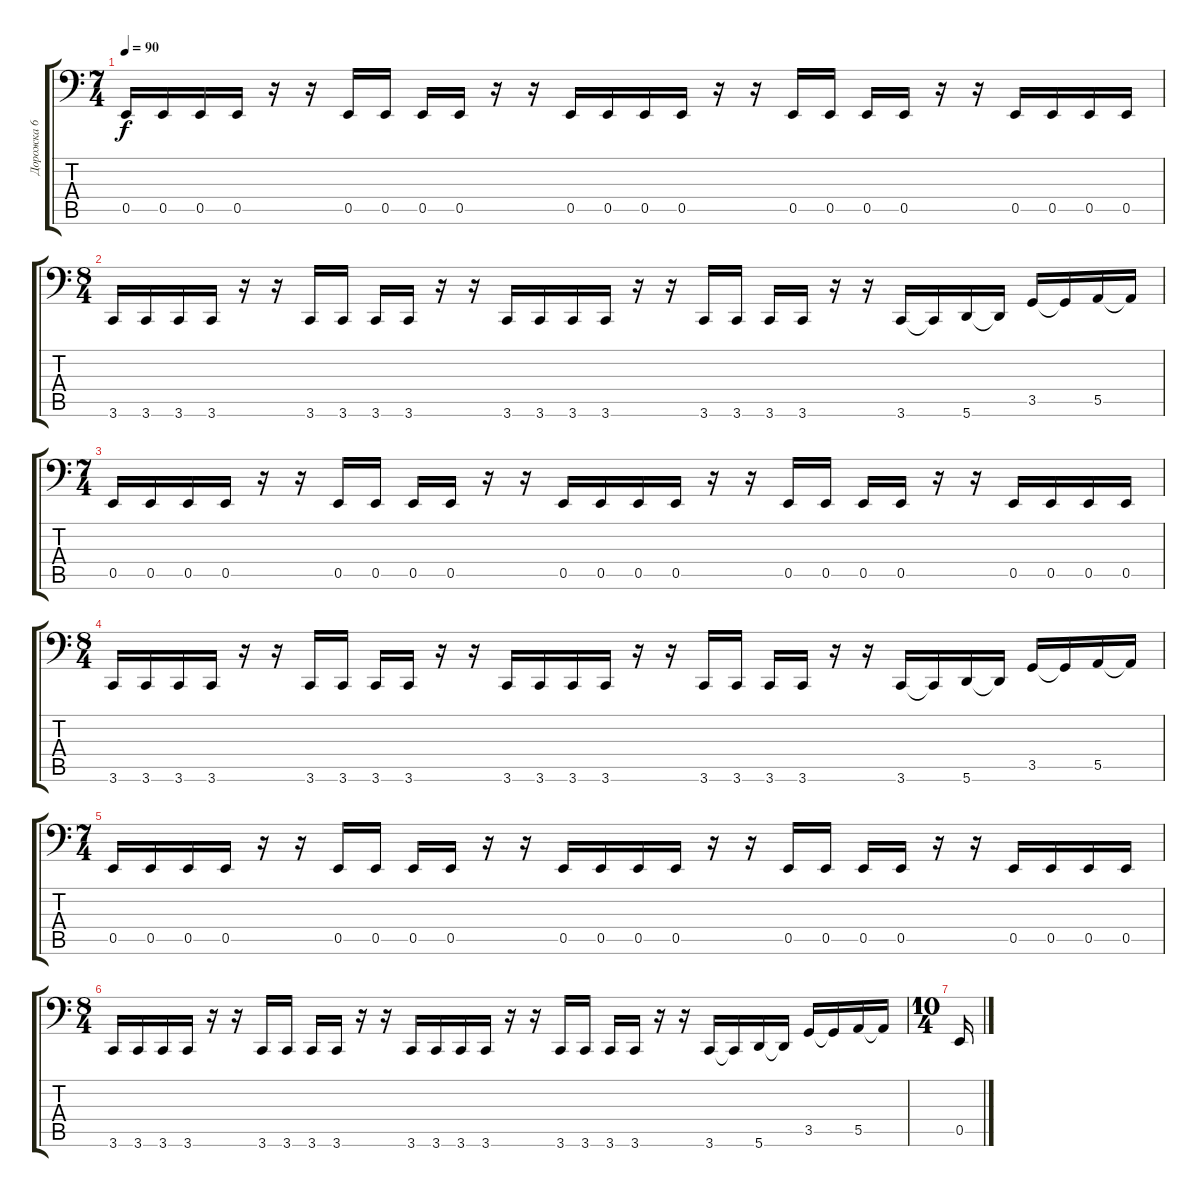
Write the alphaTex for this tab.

\track ("Дорожка 6" "Дорожка 6") {instrument acousticbass}
\staff {score tabs}
\tuning (B2 Gb2 D2 A1 E1 A0) {hide}
\ts (7 4)
\tempo 90
\clef f4
\ks c
0.5.16{dy f} 0.5.16 0.5.16 0.5.16 r.16 r.16 0.5.16 0.5.16 0.5.16 0.5.16 r.16 r.16 0.5.16 0.5.16 0.5.16 0.5.16 r.16 r.16 0.5.16 0.5.16 0.5.16 0.5.16 r.16 r.16 0.5.16 0.5.16 0.5.16 0.5.16 |
\ts (8 4)
3.6.16 3.6.16 3.6.16 3.6.16 r.16 r.16 3.6.16 3.6.16 3.6.16 3.6.16 r.16 r.16 3.6.16 3.6.16 3.6.16 3.6.16 r.16 r.16 3.6.16 3.6.16 3.6.16 3.6.16 r.16 r.16 3.6.16 3.6{t}.16 5.6.16 5.6{t}.16 3.5.16 3.5{t}.16 5.5.16 5.5{t}.16 |
\ts (7 4)
0.5.16 0.5.16 0.5.16 0.5.16 r.16 r.16 0.5.16 0.5.16 0.5.16 0.5.16 r.16 r.16 0.5.16 0.5.16 0.5.16 0.5.16 r.16 r.16 0.5.16 0.5.16 0.5.16 0.5.16 r.16 r.16 0.5.16 0.5.16 0.5.16 0.5.16 |
\ts (8 4)
3.6.16 3.6.16 3.6.16 3.6.16 r.16 r.16 3.6.16 3.6.16 3.6.16 3.6.16 r.16 r.16 3.6.16 3.6.16 3.6.16 3.6.16 r.16 r.16 3.6.16 3.6.16 3.6.16 3.6.16 r.16 r.16 3.6.16 3.6{t}.16 5.6.16 5.6{t}.16 3.5.16 3.5{t}.16 5.5.16 5.5{t}.16 |
\ts (7 4)
0.5.16 0.5.16 0.5.16 0.5.16 r.16 r.16 0.5.16 0.5.16 0.5.16 0.5.16 r.16 r.16 0.5.16 0.5.16 0.5.16 0.5.16 r.16 r.16 0.5.16 0.5.16 0.5.16 0.5.16 r.16 r.16 0.5.16 0.5.16 0.5.16 0.5.16 |
\ts (8 4)
3.6.16 3.6.16 3.6.16 3.6.16 r.16 r.16 3.6.16 3.6.16 3.6.16 3.6.16 r.16 r.16 3.6.16 3.6.16 3.6.16 3.6.16 r.16 r.16 3.6.16 3.6.16 3.6.16 3.6.16 r.16 r.16 3.6.16 3.6{t}.16 5.6.16 5.6{t}.16 3.5.16 3.5{t}.16 5.5.16 5.5{t}.16 |
\ts (10 4)
0.5.16
